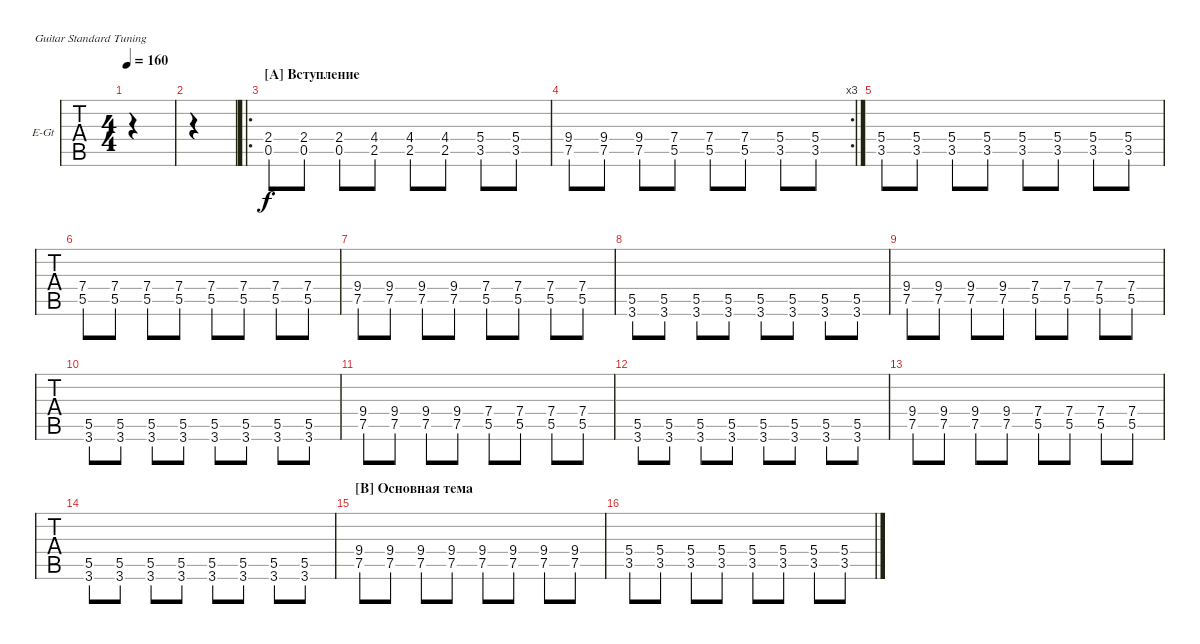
\bracketExtendMode groupsimilarinstruments
\firstSystemTrackNameOrientation horizontal
\otherSystemsTrackNameOrientation horizontal
\track ("Electric Guitar" "E-Gt") {instrument distortionguitar}
\staff {tabs}
\tuning (E4 B3 G3 D3 A2 E2)
\ts (4 4)
\tempo 160
\clef g2
\ks c
|
|
\ro
\section ("A" "Вступление")
\scale
0.498069 (0.5 2.4).8 (0.5 2.4).8 (0.5 2.4).8 (2.5 4.4).8 (2.5 4.4).8 (2.5 4.4).8 (3.5 5.4).8 (3.5 5.4).8 |
\rc 3
\scale
0.262548 (7.5 9.4).8 (7.5 9.4).8 (7.5 9.4).8 (5.5 7.4).8 (5.5 7.4).8 (5.5 7.4).8 (3.5 5.4).8 (3.5 5.4).8 |
\scale
0.239382 (3.5 5.4).8 (3.5 5.4).8 (3.5 5.4).8 (3.5 5.4).8 (3.5 5.4).8 (3.5 5.4).8 (3.5 5.4).8 (3.5 5.4).8 |
\scale
0.333333 (5.5 7.4).8 (5.5 7.4).8 (5.5 7.4).8 (5.5 7.4).8 (5.5 7.4).8 (5.5 7.4).8 (5.5 7.4).8 (5.5 7.4).8 |
\scale
0.333333 (7.5 9.4).8 (7.5 9.4).8 (7.5 9.4).8 (7.5 9.4).8 (5.5 7.4).8 (5.5 7.4).8 (5.5 7.4).8 (5.5 7.4).8 |
\scale
0.333333 (3.6 5.5).8 (3.6 5.5).8 (3.6 5.5).8 (3.6 5.5).8 (3.6 5.5).8 (3.6 5.5).8 (3.6 5.5).8 (3.6 5.5).8 |
\scale
0.333333 (7.5 9.4).8 (7.5 9.4).8 (7.5 9.4).8 (7.5 9.4).8 (5.5 7.4).8 (5.5 7.4).8 (5.5 7.4).8 (5.5 7.4).8 |
\scale
0.333333 (3.6 5.5).8 (3.6 5.5).8 (3.6 5.5).8 (3.6 5.5).8 (3.6 5.5).8 (3.6 5.5).8 (3.6 5.5).8 (3.6 5.5).8 |
\scale
0.333333 (7.5 9.4).8 (7.5 9.4).8 (7.5 9.4).8 (7.5 9.4).8 (5.5 7.4).8 (5.5 7.4).8 (5.5 7.4).8 (5.5 7.4).8 |
\scale
0.333333 (3.6 5.5).8 (3.6 5.5).8 (3.6 5.5).8 (3.6 5.5).8 (3.6 5.5).8 (3.6 5.5).8 (3.6 5.5).8 (3.6 5.5).8 |
\scale
0.333333 (7.5 9.4).8 (7.5 9.4).8 (7.5 9.4).8 (7.5 9.4).8 (5.5 7.4).8 (5.5 7.4).8 (5.5 7.4).8 (5.5 7.4).8 |
\scale
0.333333 (3.6 5.5).8 (3.6 5.5).8 (3.6 5.5).8 (3.6 5.5).8 (3.6 5.5).8 (3.6 5.5).8 (3.6 5.5).8 (3.6 5.5).8 |
\section ("B" "Основная тема")
\scale
0.333333 (7.5 9.4).8 (7.5 9.4).8 (7.5 9.4).8 (7.5 9.4).8 (7.5 9.4).8 (7.5 9.4).8 (7.5 9.4).8 (7.5 9.4).8 |
\scale
0.333333 (3.5 5.4).8 (3.5 5.4).8 (3.5 5.4).8 (3.5 5.4).8 (3.5 5.4).8 (3.5 5.4).8 (3.5 5.4).8 (3.5 5.4).8
